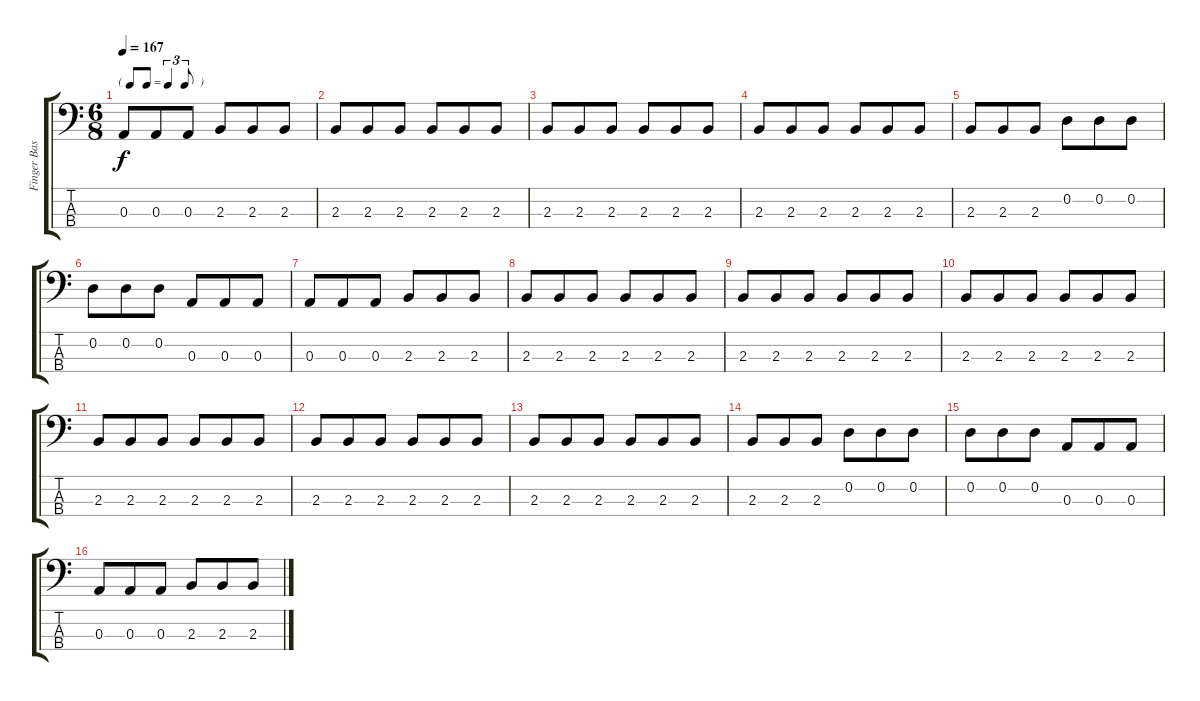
\track ("Finger Bass" "Finger Bas") {instrument electricbassfinger}
\staff {score tabs}
\tuning (G2 D2 A1 E1) {hide}
\ts (6 8)
\tf triplet8th
\tempo 167
\clef f4
\ks c
0.3.8{dy f} 0.3.8 0.3.8 2.3.8 2.3.8 2.3.8 |
2.3.8 2.3.8 2.3.8 2.3.8 2.3.8 2.3.8 |
2.3.8 2.3.8 2.3.8 2.3.8 2.3.8 2.3.8 |
2.3.8 2.3.8 2.3.8 2.3.8 2.3.8 2.3.8 |
2.3.8 2.3.8 2.3.8 0.2.8 0.2.8 0.2.8 |
0.2.8 0.2.8 0.2.8 0.3.8 0.3.8 0.3.8 |
0.3.8 0.3.8 0.3.8 2.3.8 2.3.8 2.3.8 |
2.3.8 2.3.8 2.3.8 2.3.8 2.3.8 2.3.8 |
2.3.8 2.3.8 2.3.8 2.3.8 2.3.8 2.3.8 |
2.3.8 2.3.8 2.3.8 2.3.8 2.3.8 2.3.8 |
2.3.8 2.3.8 2.3.8 2.3.8 2.3.8 2.3.8 |
2.3.8 2.3.8 2.3.8 2.3.8 2.3.8 2.3.8 |
2.3.8 2.3.8 2.3.8 2.3.8 2.3.8 2.3.8 |
2.3.8 2.3.8 2.3.8 0.2.8 0.2.8 0.2.8 |
0.2.8 0.2.8 0.2.8 0.3.8 0.3.8 0.3.8 |
0.3.8 0.3.8 0.3.8 2.3.8 2.3.8 2.3.8
